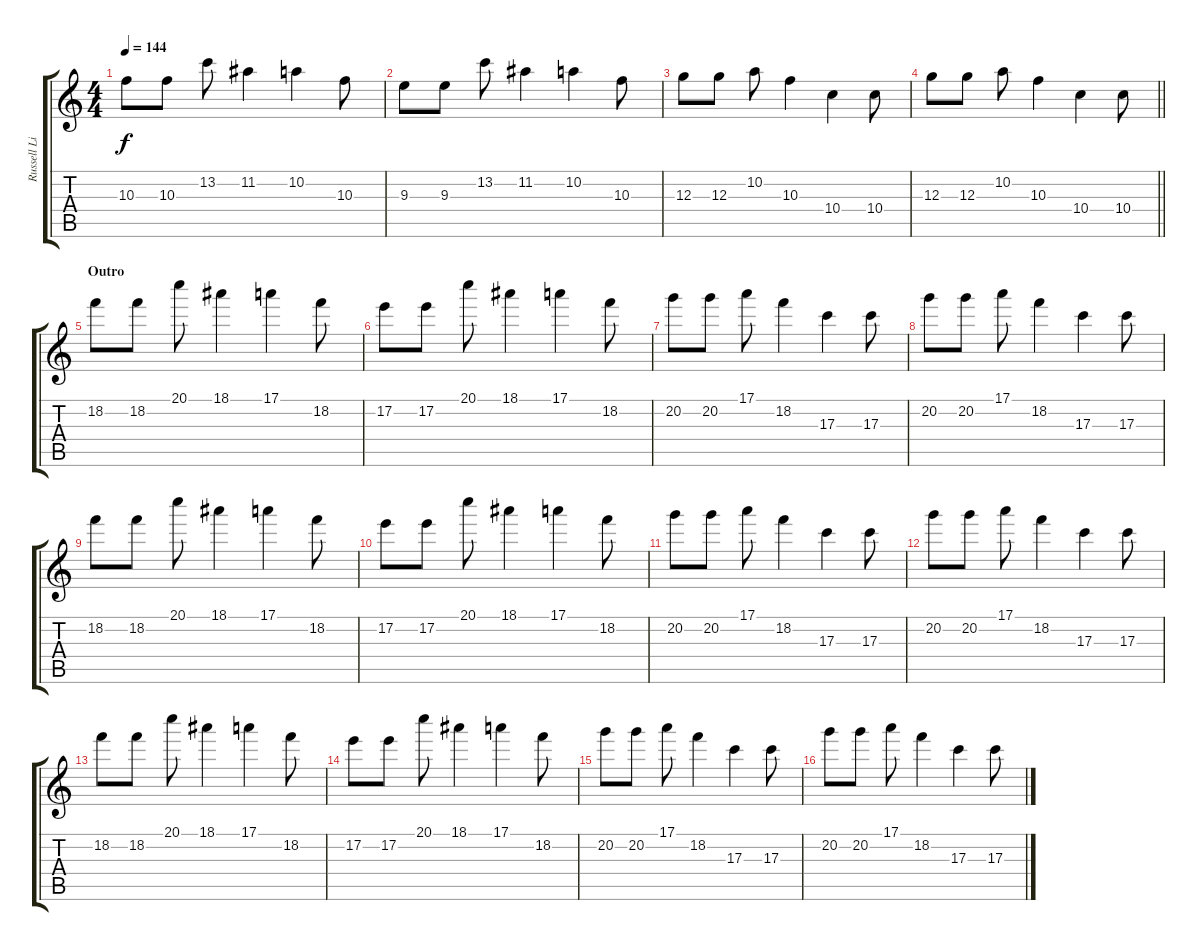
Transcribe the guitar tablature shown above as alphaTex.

\track ("Russell Lissack" "Russell Li") {instrument electricguitarclean}
\staff {score tabs}
\tuning (E4 B3 G3 D3 A2 E2) {hide}
\ts (4 4)
\tempo 144
\clef g2
\ks c
10.3.8{dy f} 10.3.8 13.2.8 11.2.4 10.2.4 10.3.8 |
9.3.8 9.3.8 13.2.8 11.2.4 10.2.4 10.3.8 |
12.3.8 12.3.8 10.2.8 10.3.4 10.4.4 10.4.8 |
\barLineRight lightlight
12.3.8 12.3.8 10.2.8 10.3.4 10.4.4 10.4.8 |
\section ("" "Outro")
18.2.8 18.2.8 20.1.8 18.1.4 17.1.4 18.2.8 |
17.2.8 17.2.8 20.1.8 18.1.4 17.1.4 18.2.8 |
20.2.8 20.2.8 17.1.8 18.2.4 17.3.4 17.3.8 |
20.2.8 20.2.8 17.1.8 18.2.4 17.3.4 17.3.8 |
18.2.8 18.2.8 20.1.8 18.1.4 17.1.4 18.2.8 |
17.2.8 17.2.8 20.1.8 18.1.4 17.1.4 18.2.8 |
20.2.8 20.2.8 17.1.8 18.2.4 17.3.4 17.3.8 |
20.2.8 20.2.8 17.1.8 18.2.4 17.3.4 17.3.8 |
18.2.8 18.2.8 20.1.8 18.1.4 17.1.4 18.2.8 |
17.2.8 17.2.8 20.1.8 18.1.4 17.1.4 18.2.8 |
20.2.8 20.2.8 17.1.8 18.2.4 17.3.4 17.3.8 |
20.2.8 20.2.8 17.1.8 18.2.4 17.3.4 17.3.8
